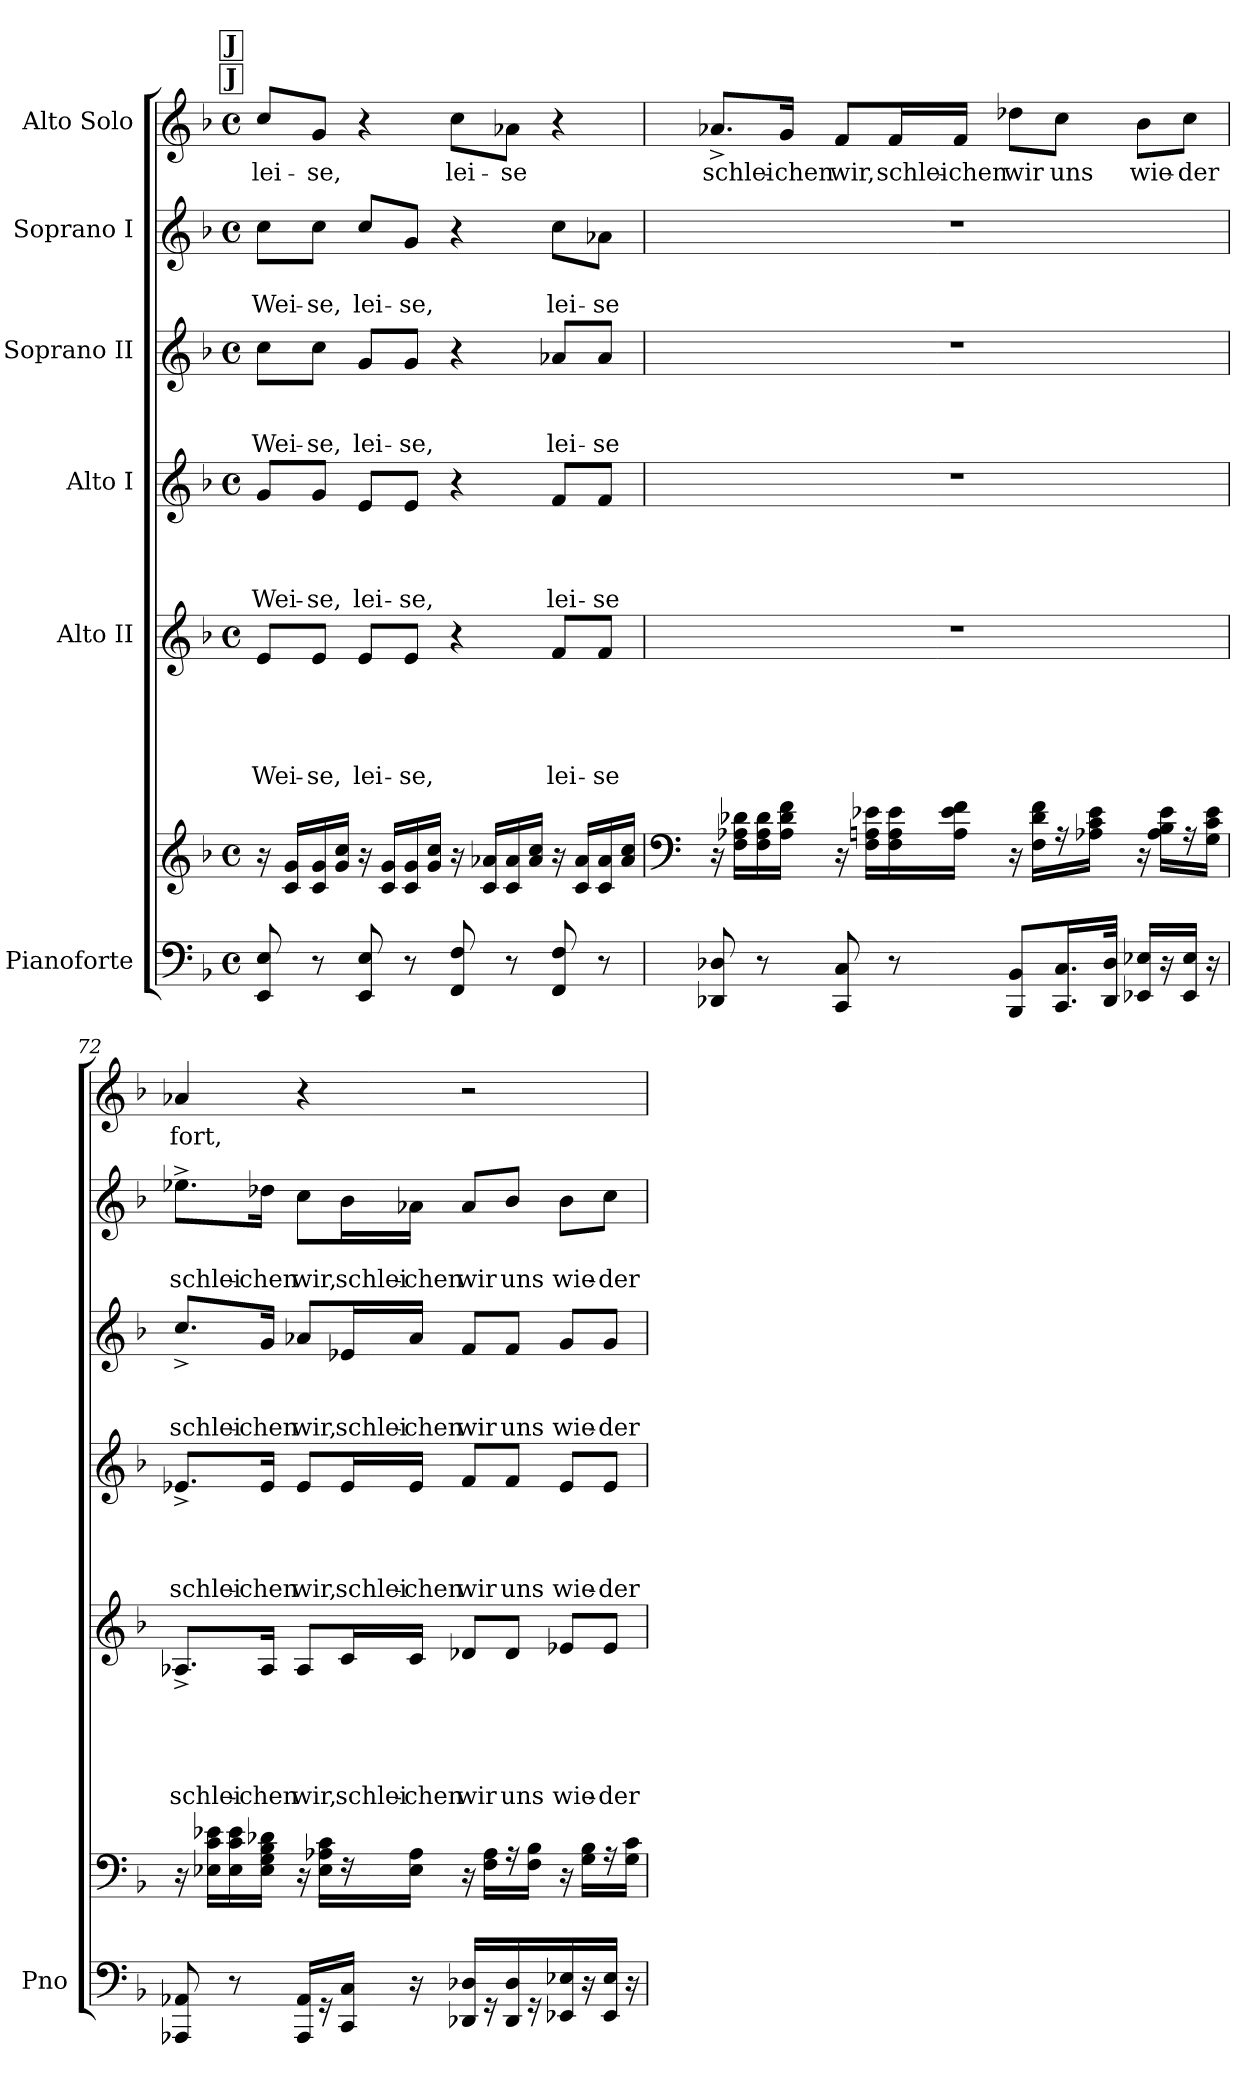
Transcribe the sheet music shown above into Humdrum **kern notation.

**kern	**kern	**kern	**text	**text	**text	**text	**text	**kern	**text	**text	**text	**text	**kern	**text	**text	**text	**kern	**text	**text	**kern	**text
*part6	*part6	*part5	*part5	*part5	*part5	*part5	*part5	*part4	*part4	*part4	*part4	*part4	*part3	*part3	*part3	*part3	*part2	*part2	*part2	*part1	*part1
*staff7	*staff6	*staff5	*staff5	*staff5	*staff5	*staff5	*staff5	*staff4	*staff4	*staff4	*staff4	*staff4	*staff3	*staff3	*staff3	*staff3	*staff2	*staff2	*staff2	*staff1	*staff1
*I"Pianoforte	*	*I"Alto II	*	*	*	*	*	*I"Alto I	*	*	*	*	*I"Soprano II	*	*	*	*I"Soprano I	*	*	*I"Alto Solo	*
*I'Pno	*	*	*	*	*	*	*	*	*	*	*	*	*	*	*	*	*	*	*	*	*
*clefF4	*clefG2	*clefG2	*	*	*	*	*	*clefG2	*	*	*	*	*clefG2	*	*	*	*clefG2	*	*	*clefG2	*
*k[b-]	*k[b-]	*k[b-]	*	*	*	*	*	*k[b-]	*	*	*	*	*k[b-]	*	*	*	*k[b-]	*	*	*k[b-]	*
*F:	*F:	*F:	*	*	*	*	*	*F:	*	*	*	*	*F:	*	*	*	*F:	*	*	*F:	*
*M4/4	*M4/4	*M4/4	*	*	*	*	*	*M4/4	*	*	*	*	*M4/4	*	*	*	*M4/4	*	*	*M4/4	*
*met(c)	*met(c)	*met(c)	*	*	*	*	*	*met(c)	*	*	*	*	*met(c)	*	*	*	*met(c)	*	*	*met(c)	*
!!LO:REH:place=s1:a:fs=7.9:t=J
!!LO:REH:place=s6:a:fs=7.9:t=J
=70	=70	=70	=70	=70	=70	=70	=70	=70	=70	=70	=70	=70	=70	=70	=70	=70	=70	=70	=70	=70	=70
8EE/ 8E/	16r	8e/L	.	.	.	.	Wei-	8g/L	.	.	.	Wei-	8cc\L	.	.	Wei-	8cc\L	.	Wei-	8cc/L	lei-
.	16c/ 16g/LL	.	.	.	.	.	.	.	.	.	.	.	.	.	.	.	.	.	.	.	.
8r	16c/ 16g/	8e/J	.	.	.	.	-se,	8g/J	.	.	.	-se,	8cc\J	.	.	-se,	8cc\J	.	-se,	8g/J	-se,
.	16g/ 16cc/JJ	.	.	.	.	.	.	.	.	.	.	.	.	.	.	.	.	.	.	.	.
8EE/ 8E/	16r	8e/L	.	.	.	.	lei-	8e/L	.	.	.	lei-	8g/L	.	.	lei-	8cc/L	.	lei-	4r	.
.	16c/ 16g/LL	.	.	.	.	.	.	.	.	.	.	.	.	.	.	.	.	.	.	.	.
8r	16c/ 16g/	8e/J	.	.	.	.	-se,	8e/J	.	.	.	-se,	8g/J	.	.	-se,	8g/J	.	-se,	.	.
.	16g/ 16cc/JJ	.	.	.	.	.	.	.	.	.	.	.	.	.	.	.	.	.	.	.	.
8FF/ 8F/	16r	4r	.	.	.	.	.	4r	.	.	.	.	4r	.	.	.	4r	.	.	8cc\L	lei-
.	16c/ 16a-X/LL	.	.	.	.	.	.	.	.	.	.	.	.	.	.	.	.	.	.	.	.
8r	16c/ 16a-/	.	.	.	.	.	.	.	.	.	.	.	.	.	.	.	.	.	.	8a-X\J	-se
.	16a-/ 16cc/JJ	.	.	.	.	.	.	.	.	.	.	.	.	.	.	.	.	.	.	.	.
8FF/ 8F/	16r	8f/L	.	.	.	.	lei-	8f/L	.	.	.	lei-	8a-X/L	.	.	lei-	8cc\L	.	lei-	4r	.
.	16c/ 16a-/LL	.	.	.	.	.	.	.	.	.	.	.	.	.	.	.	.	.	.	.	.
8r	16c/ 16a-/	8f/J	.	.	.	.	-se	8f/J	.	.	.	-se	8a-/J	.	.	-se	8a-X\J	.	-se	.	.
.	16a-/ 16cc/JJ	.	.	.	.	.	.	.	.	.	.	.	.	.	.	.	.	.	.	.	.
=71	=71	=71	=71	=71	=71	=71	=71	=71	=71	=71	=71	=71	=71	=71	=71	=71	=71	=71	=71	=71	=71
*	*clefF4	*	*	*	*	*	*	*	*	*	*	*	*	*	*	*	*	*	*	*	*
8DD-X/ 8D-X/	16r	1r	.	.	.	.	.	1r	.	.	.	.	1r	.	.	.	1r	.	.	8.a-X^>/L	schlei-
.	16F\ 16A-X\ 16d-X\LL	.	.	.	.	.	.	.	.	.	.	.	.	.	.	.	.	.	.	.	.
8r	16F\ 16A-\ 16d-\	.	.	.	.	.	.	.	.	.	.	.	.	.	.	.	.	.	.	.	.
.	16A-\ 16d-\ 16f\JJ	.	.	.	.	.	.	.	.	.	.	.	.	.	.	.	.	.	.	16g/Jk	-chen
8CC/ 8C/	16r	.	.	.	.	.	.	.	.	.	.	.	.	.	.	.	.	.	.	8f/L	wir,
.	16F\ 16An\ 16e-X\LL	.	.	.	.	.	.	.	.	.	.	.	.	.	.	.	.	.	.	.	.
8r	16F\ 16A\ 16e-\	.	.	.	.	.	.	.	.	.	.	.	.	.	.	.	.	.	.	16f/L	schlei-
.	16A\ 16e-\ 16f\JJ	.	.	.	.	.	.	.	.	.	.	.	.	.	.	.	.	.	.	16f/JJ	-chen
8BBB-/ 8BB-/L	16r	.	.	.	.	.	.	.	.	.	.	.	.	.	.	.	.	.	.	8dd-X\L	wir
.	16F\ 16d-\ 16f\LL	.	.	.	.	.	.	.	.	.	.	.	.	.	.	.	.	.	.	.	.
16.CC/ 16.C/L	16r	.	.	.	.	.	.	.	.	.	.	.	.	.	.	.	.	.	.	8cc\J	uns
.	16A-X\ 16c\ 16e-\JJ	.	.	.	.	.	.	.	.	.	.	.	.	.	.	.	.	.	.	.	.
32DD-/ 32D-/JJk	.	.	.	.	.	.	.	.	.	.	.	.	.	.	.	.	.	.	.	.	.
16EE-X/ 16E-X/LL	16r	.	.	.	.	.	.	.	.	.	.	.	.	.	.	.	.	.	.	8b-\L	wie-
16r	16A-\ 16B-\ 16e-\LL	.	.	.	.	.	.	.	.	.	.	.	.	.	.	.	.	.	.	.	.
16EE-/ 16E-/JJ	16r	.	.	.	.	.	.	.	.	.	.	.	.	.	.	.	.	.	.	8cc\J	-der
16r	16G\ 16c\ 16e-\JJ	.	.	.	.	.	.	.	.	.	.	.	.	.	.	.	.	.	.	.	.
!!LO:PB:g=z
=72	=72	=72	=72	=72	=72	=72	=72	=72	=72	=72	=72	=72	=72	=72	=72	=72	=72	=72	=72	=72	=72
8AAA-X/ 8AA-X/	16r	8.A-X^>/L	.	.	.	.	schlei-	8.e-X^>/L	.	.	.	schlei-	8.cc^>/L	.	.	schlei-	8.ee-X^>\L	.	schlei-	4a-X/	fort,
.	16E-X\ 16c\ 16e-X\LL	.	.	.	.	.	.	.	.	.	.	.	.	.	.	.	.	.	.	.	.
8r	16E-\ 16c\ 16e-\	.	.	.	.	.	.	.	.	.	.	.	.	.	.	.	.	.	.	.	.
.	16E-\ 16G\ 16B-\ 16d-X\JJ	16A-/Jk	.	.	.	.	-chen	16e-/Jk	.	.	.	-chen	16g/Jk	.	.	-chen	16dd-X\Jk	.	-chen	.	.
16AAA-/ 16AA-/LL	16r	8A-/L	.	.	.	.	wir,	8e-/L	.	.	.	wir,	8a-X/L	.	.	wir,	8cc\L	.	wir,	4r	.
16r	16E-\ 16A-X\ 16c\LL	.	.	.	.	.	.	.	.	.	.	.	.	.	.	.	.	.	.	.	.
16CC/ 16C/JJ	16r	16c/L	.	.	.	.	schlei-	16e-/L	.	.	.	schlei-	16e-X/L	.	.	schlei-	16b-\L	.	schlei-	.	.
16r	16E-\ 16A-\JJ	16c/JJ	.	.	.	.	-chen	16e-/JJ	.	.	.	-chen	16a-/JJ	.	.	-chen	16a-X\JJ	.	-chen	.	.
16DD-X/ 16D-X/LL	16r	8d-X/L	.	.	.	.	wir	8f/L	.	.	.	wir	8f/L	.	.	wir	8a-/L	.	wir	2r	.
16r	16F\ 16A-\LL	.	.	.	.	.	.	.	.	.	.	.	.	.	.	.	.	.	.	.	.
16DD-/ 16D-/	16r	8d-/J	.	.	.	.	uns	8f/J	.	.	.	uns	8f/J	.	.	uns	8b-/J	.	uns	.	.
16r	16F\ 16B-\JJ	.	.	.	.	.	.	.	.	.	.	.	.	.	.	.	.	.	.	.	.
16EE-X/ 16E-X/	16r	8e-X/L	.	.	.	.	wie-	8e-/L	.	.	.	wie-	8g/L	.	.	wie-	8b-\L	.	wie-	.	.
16r	16G\ 16B-\LL	.	.	.	.	.	.	.	.	.	.	.	.	.	.	.	.	.	.	.	.
16EE-/ 16E-/JJ	16r	8e-/J	.	.	.	.	-der	8e-/J	.	.	.	-der	8g/J	.	.	-der	8cc\J	.	-der	.	.
16r	16G\ 16c\JJ	.	.	.	.	.	.	.	.	.	.	.	.	.	.	.	.	.	.	.	.
=	=	=	=	=	=	=	=	=	=	=	=	=	=	=	=	=	=	=	=	=	=
*-	*-	*-	*-	*-	*-	*-	*-	*-	*-	*-	*-	*-	*-	*-	*-	*-	*-	*-	*-	*-	*-
